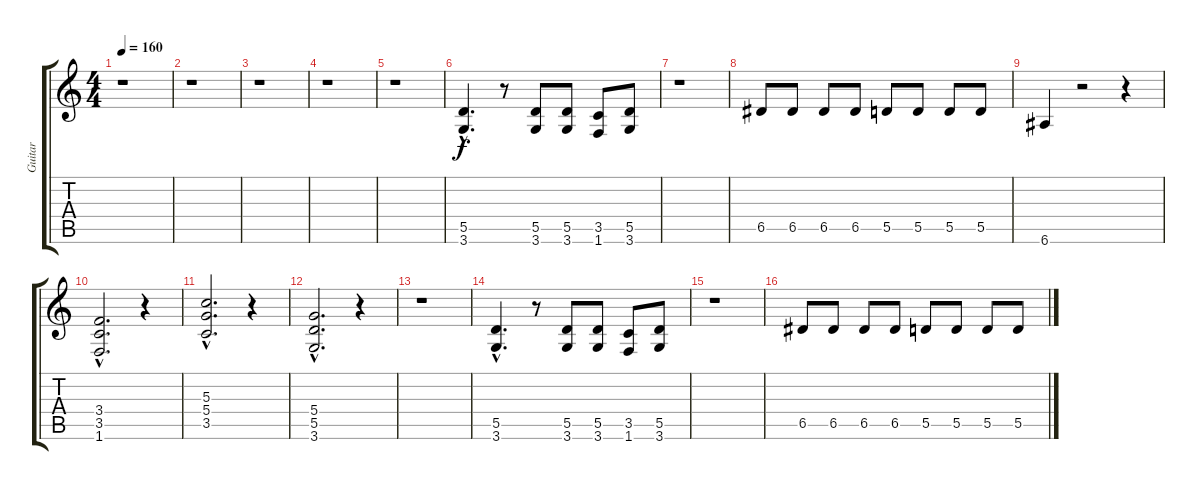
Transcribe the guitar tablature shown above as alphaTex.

\track ("Guitar" "Guitar") {instrument distortionguitar}
\staff {score tabs}
\tuning (E4 B3 G3 D3 A2 E2) {hide}
\ts (4 4)
\tempo 160
\clef g2
\ks c
r.1{dy f instrument distortionguitar} |
r.1 |
r.1 |
r.1 |
r.1 |
(5.5{hac} 3.6{hac}).4{d} r.8 (5.5 3.6).8 (5.5 3.6).8 (3.5 1.6).8 (5.5 3.6).8 |
r.1 |
6.5.8 6.5.8 6.5.8 6.5.8 5.5.8 5.5.8 5.5.8 5.5.8 |
6.6.4 r.2 r.4 |
(3.4{hac} 3.5{hac} 1.6{hac}).2{d} r.4 |
(5.3{hac} 5.4{hac} 3.5{hac}).2{d} r.4 |
(5.4{hac} 5.5{hac} 3.6{hac}).2{d} r.4 |
r.1 |
(5.5{hac} 3.6{hac}).4{d} r.8 (5.5 3.6).8 (5.5 3.6).8 (3.5 1.6).8 (5.5 3.6).8 |
r.1 |
6.5.8 6.5.8 6.5.8 6.5.8 5.5.8 5.5.8 5.5.8 5.5.8
